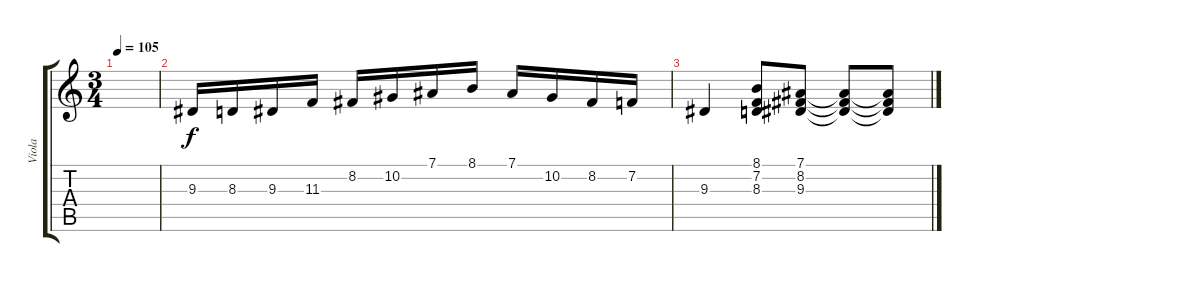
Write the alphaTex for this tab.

\track ("Viola" "Viola") {instrument viola}
\staff {score tabs}
\tuning (Eb4 Bb3 Gb3 Db3 Ab2 Eb2) {hide}
\ts (3 4)
\tempo 105
\clef g2
\ks c
|
9.3.16 8.3.16 9.3.16 11.3.16 8.2.16 10.2.16 7.1.16 8.1.16 7.1.16 10.2.16 8.2.16 7.2.16 |
9.3.4 (8.1 7.2 8.3).8 (7.1 8.2 9.3).8 (7.1{t} 8.2{t} 9.3{t}).8 (7.1{t} 8.2{t} 9.3{t}).8
